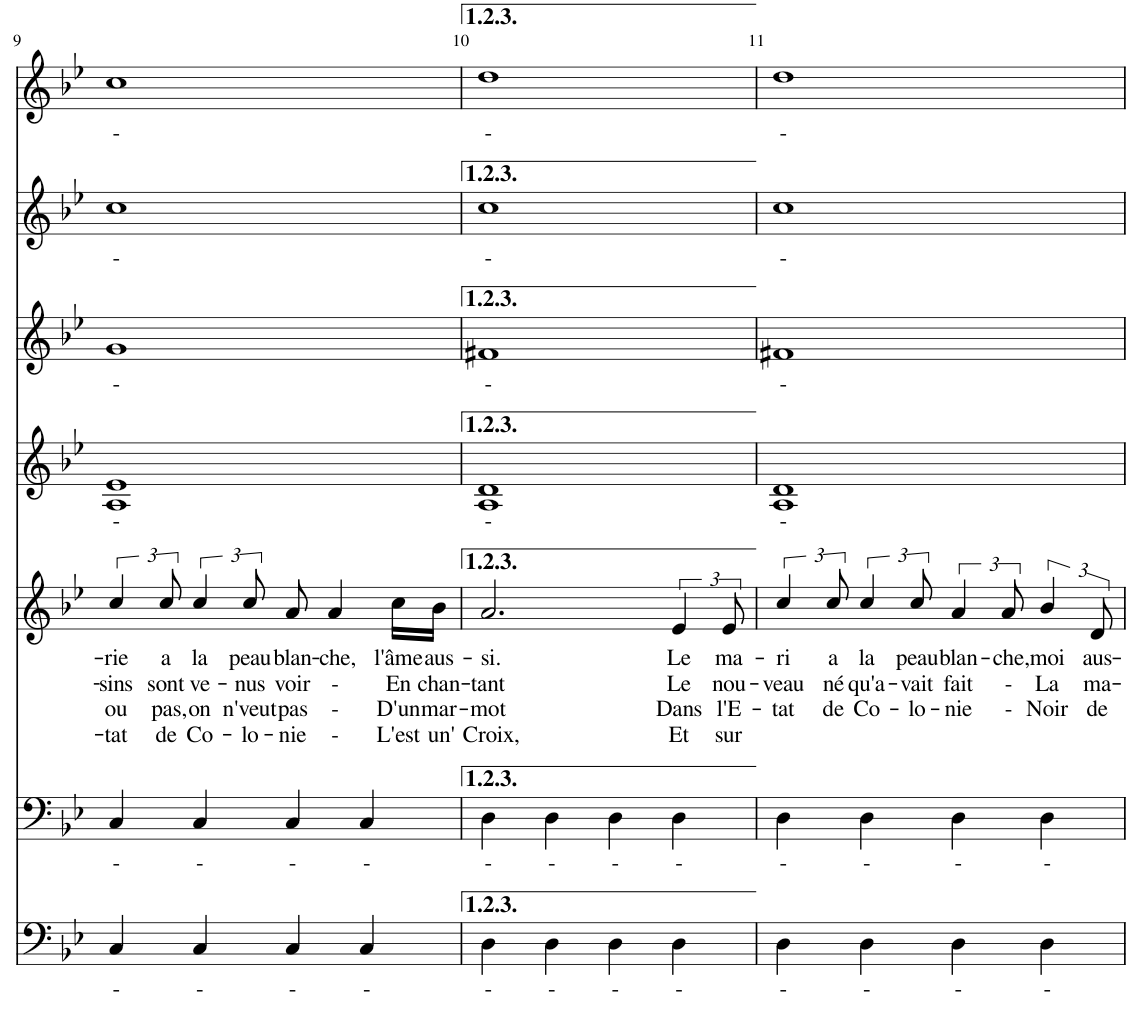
**kern	**text	**kern	**text	**kern	**text	**text	**text	**text	**kern	**text	**kern	**text	**kern	**text	**kern	**text
*part7	*part7	*part6	*part6	*part5	*part5	*part5	*part5	*part5	*part4	*part4	*part3	*part3	*part2	*part2	*part1	*part1
*staff7	*staff7	*staff6	*staff6	*staff5	*staff5	*staff5	*staff5	*staff5	*staff4	*staff4	*staff3	*staff3	*staff2	*staff2	*staff1	*staff1
*I"Bas	*	*I"Bar.	*	*I"T.	*	*	*	*	*I"A2.	*	*I"A1.	*	*I"S2.	*	*I"S1.	*
!!LO:PB:g=z
*clefF4	*	*clefF4	*	*clefG2	*	*	*	*	*clefG2	*	*clefG2	*	*clefG2	*	*clefG2	*
*	*	*Trd1c2	*	*Trd1c2	*	*	*	*	*	*	*	*	*	*	*	*
*k[b-e-]	*	*k[b-e-]	*	*k[b-e-]	*	*	*	*	*k[b-e-]	*	*k[b-e-]	*	*k[b-e-]	*	*k[b-e-]	*
*M4/4	*	*M4/4	*	*M4/4	*	*	*	*	*M4/4	*	*M4/4	*	*M4/4	*	*M4/4	*
*met(c)	*	*met(c)	*	*met(c)	*	*	*	*	*met(c)	*	*met(c)	*	*met(c)	*	*met(c)	*
=9	=9	=9	=9	=9	=9	=9	=9	=9	=9	=9	=9	=9	=9	=9	=9	=9
!	!LO:LY:b	!	!LO:LY:b	!	!LO:LY:b	!LO:LY:b	!LO:LY:b	!LO:LY:b	!	!LO:LY:b	!	!LO:LY:b	!	!LO:LY:b	!	!LO:LY:b
4C/	-	4C/	-	6cc/	-rie	-sins	ou	-tat	1A 1e-	-	1g	-	1cc	-	1cc	-
!	!	!	!	!	!LO:LY:b	!LO:LY:b	!LO:LY:b	!LO:LY:b	!	!	!	!	!	!	!	!
.	.	.	.	12cc/	a	sont	pas,	de	.	.	.	.	.	.	.	.
!	!LO:LY:b	!	!LO:LY:b	!	!LO:LY:b	!LO:LY:b	!LO:LY:b	!LO:LY:b	!	!	!	!	!	!	!	!
4C/	-	4C/	-	6cc/	la	ve-	on	Co-	.	.	.	.	.	.	.	.
!	!	!	!	!	!LO:LY:b	!LO:LY:b	!LO:LY:b	!LO:LY:b	!	!	!	!	!	!	!	!
.	.	.	.	12cc/	peau	-nus	n'veut	-lo-	.	.	.	.	.	.	.	.
!	!LO:LY:b	!	!LO:LY:b	!	!LO:LY:b	!LO:LY:b	!LO:LY:b	!LO:LY:b	!	!	!	!	!	!	!	!
4C/	-	4C/	-	8a/	blan-	voir	pas	-nie	.	.	.	.	.	.	.	.
!	!	!	!	!	!LO:LY:b	!LO:LY:b	!LO:LY:b	!LO:LY:b	!	!	!	!	!	!	!	!
.	.	.	.	4a/	-che,	-	-	-	.	.	.	.	.	.	.	.
!	!LO:LY:b	!	!LO:LY:b	!	!	!	!	!	!	!	!	!	!	!	!	!
4C/	-	4C/	-	.	.	.	.	.	.	.	.	.	.	.	.	.
!	!	!	!	!	!LO:LY:b	!LO:LY:b	!LO:LY:b	!LO:LY:b	!	!	!	!	!	!	!	!
.	.	.	.	16cc\LL	l'âme	En	D'un	L'est	.	.	.	.	.	.	.	.
!	!	!	!	!	!LO:LY:b	!LO:LY:b	!LO:LY:b	!LO:LY:b	!	!	!	!	!	!	!	!
.	.	.	.	16b-\JJ	aus-	chan-	mar-	un'	.	.	.	.	.	.	.	.
=10	=10	=10	=10	=10	=10	=10	=10	=10	=10	=10	=10	=10	=10	=10	=10	=10
!	!LO:LY:b	!	!LO:LY:b	!	!LO:LY:b	!LO:LY:b	!LO:LY:b	!LO:LY:b	!	!LO:LY:b	!	!LO:LY:b	!	!LO:LY:b	!	!LO:LY:b
4D\	-	4D\	-	2.a/	-si.	-tant	-mot	Croix,	1A 1d	-	1f#X	-	1cc	-	1dd	-
!	!LO:LY:b	!	!LO:LY:b	!	!	!	!	!	!	!	!	!	!	!	!	!
4D\	-	4D\	-	.	.	.	.	.	.	.	.	.	.	.	.	.
!	!LO:LY:b	!	!LO:LY:b	!	!	!	!	!	!	!	!	!	!	!	!	!
4D\	-	4D\	-	.	.	.	.	.	.	.	.	.	.	.	.	.
!	!LO:LY:b	!	!LO:LY:b	!	!LO:LY:b	!LO:LY:b	!LO:LY:b	!LO:LY:b	!	!	!	!	!	!	!	!
4D\	-	4D\	-	6e-/	Le	Le	Dans	Et	.	.	.	.	.	.	.	.
!	!	!	!	!	!LO:LY:b	!LO:LY:b	!LO:LY:b	!LO:LY:b	!	!	!	!	!	!	!	!
.	.	.	.	12e-/	ma-	nou-	l'E-	sur	.	.	.	.	.	.	.	.
=11	=11	=11	=11	=11	=11	=11	=11	=11	=11	=11	=11	=11	=11	=11	=11	=11
!	!LO:LY:b	!	!LO:LY:b	!	!LO:LY:b	!LO:LY:b	!LO:LY:b	!	!	!LO:LY:b	!	!LO:LY:b	!	!LO:LY:b	!	!LO:LY:b
4D\	-	4D\	-	6cc/	-ri	-veau	-tat	.	1A 1d	-	1f#X	-	1cc	-	1dd	-
!	!	!	!	!	!LO:LY:b	!LO:LY:b	!LO:LY:b	!	!	!	!	!	!	!	!	!
.	.	.	.	12cc/	a	né	de	.	.	.	.	.	.	.	.	.
!	!LO:LY:b	!	!LO:LY:b	!	!LO:LY:b	!LO:LY:b	!LO:LY:b	!	!	!	!	!	!	!	!	!
4D\	-	4D\	-	6cc/	la	qu'a-	Co-	.	.	.	.	.	.	.	.	.
!	!	!	!	!	!LO:LY:b	!LO:LY:b	!LO:LY:b	!	!	!	!	!	!	!	!	!
.	.	.	.	12cc/	peau	-vait	-lo-	.	.	.	.	.	.	.	.	.
!	!LO:LY:b	!	!LO:LY:b	!	!LO:LY:b	!LO:LY:b	!LO:LY:b	!	!	!	!	!	!	!	!	!
4D\	-	4D\	-	6a/	blan-	fait	-nie	.	.	.	.	.	.	.	.	.
!	!	!	!	!	!LO:LY:b	!LO:LY:b	!LO:LY:b	!	!	!	!	!	!	!	!	!
.	.	.	.	12a/	-che,	-	-	.	.	.	.	.	.	.	.	.
!	!LO:LY:b	!	!LO:LY:b	!	!LO:LY:b	!LO:LY:b	!LO:LY:b	!	!	!	!	!	!	!	!	!
4D\	-	4D\	-	6b-/	moi	La	Noir	.	.	.	.	.	.	.	.	.
!	!	!	!	!	!LO:LY:b	!LO:LY:b	!LO:LY:b	!	!	!	!	!	!	!	!	!
.	.	.	.	12d/	aus-	ma-	de	.	.	.	.	.	.	.	.	.
=	=	=	=	=	=	=	=	=	=	=	=	=	=	=	=	=
*-	*-	*-	*-	*-	*-	*-	*-	*-	*-	*-	*-	*-	*-	*-	*-	*-
